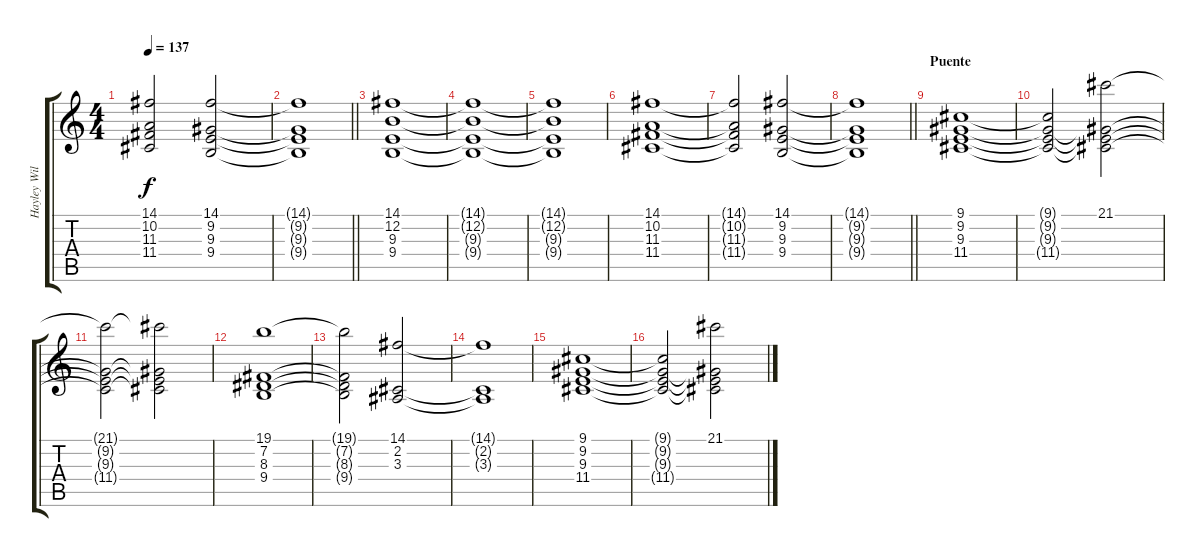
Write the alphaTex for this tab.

\track ("Hayley Williams" "Hayley Wil") {instrument pad4choir}
\staff {score tabs}
\tuning (E4 B3 G3 D3 A2 E2) {hide}
\ts (4 4)
\tempo 137
\clef g2
\ks c
(14.1{t} 10.2{t} 11.3{t} 11.4{t}).2{dy f} (14.1 9.2 9.3 9.4).2 |
\barLineRight lightlight
(14.1{t} 9.2{t} 9.3{t} 9.4{t}).1 |
(14.1 12.2 9.3 9.4).1 |
(14.1{t} 12.2{t} 9.3{t} 9.4{t}).1 |
(14.1{t} 12.2{t} 9.3{t} 9.4{t}).1 |
(14.1 10.2 11.3 11.4).1 |
(14.1{t} 10.2{t} 11.3{t} 11.4{t}).2 (14.1 9.2 9.3 9.4).2 |
\barLineRight lightlight
(14.1{t} 9.2{t} 9.3{t} 9.4{t}).1 |
\section ("" "Puente")
(9.1 9.2 9.3 11.4).1 |
(9.1{t} 9.2{t} 9.3{t} 11.4{t}).2 (21.1 9.2{t} 9.3{t} 11.4{t}).2 |
(21.1{t} 9.2{t} 9.3{t} 11.4{t}).2 (21.1{t} 9.2{t} 9.3{t} 11.4{t}).2 |
(19.1 7.2 8.3 9.4).1 |
(19.1{t} 7.2{t} 8.3{t} 9.4{t}).2 (14.1 2.2 3.3).2 |
(14.1{t} 2.2{t} 3.3{t}).1 |
(9.1 9.2 9.3 11.4).1 |
(9.1{t} 9.2{t} 9.3{t} 11.4{t}).2 (21.1 9.2{t} 9.3{t} 11.4{t}).2
